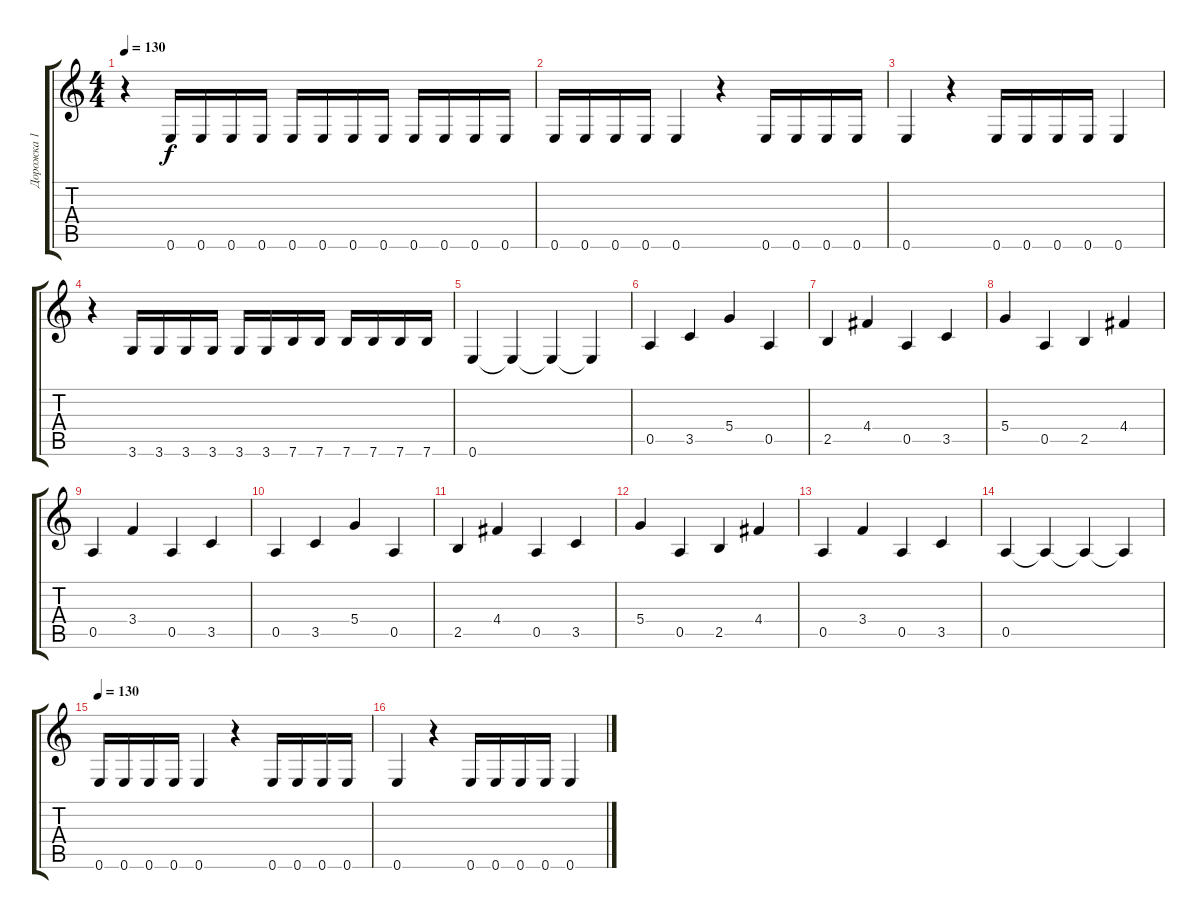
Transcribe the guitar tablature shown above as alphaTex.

\track ("Дорожка 1" "Дорожка 1") {instrument acousticguitarnylon}
\staff {score tabs}
\tuning (E4 B3 G3 D3 A2 E2) {hide}
\ts (4 4)
\tempo 130
\clef g2
\ks c
r.4{dy f} 0.6.16 0.6.16 0.6.16 0.6.16 0.6.16 0.6.16 0.6.16 0.6.16 0.6.16 0.6.16 0.6.16 0.6.16 |
0.6.16 0.6.16 0.6.16 0.6.16 0.6.4 r.4 0.6.16 0.6.16 0.6.16 0.6.16 |
0.6.4 r.4 0.6.16 0.6.16 0.6.16 0.6.16 0.6.4 |
r.4 3.6.16 3.6.16 3.6.16 3.6.16 3.6.16 3.6.16 7.6.16 7.6.16 7.6.16 7.6.16 7.6.16 7.6.16 |
0.6.4 0.6{t}.4 0.6{t}.4 0.6{t}.4 |
0.5.4 3.5.4 5.4.4 0.5.4 |
2.5.4 4.4.4 0.5.4 3.5.4 |
5.4.4 0.5.4 2.5.4 4.4.4 |
0.5.4 3.4.4 0.5.4 3.5.4 |
0.5.4 3.5.4 5.4.4 0.5.4 |
2.5.4 4.4.4 0.5.4 3.5.4 |
5.4.4 0.5.4 2.5.4 4.4.4 |
0.5.4 3.4.4 0.5.4 3.5.4 |
0.5.4 0.5{t}.4 0.5{t}.4 0.5{t}.4 |
\tempo 130
0.6.16 0.6.16 0.6.16 0.6.16 0.6.4 r.4 0.6.16 0.6.16 0.6.16 0.6.16 |
0.6.4 r.4 0.6.16 0.6.16 0.6.16 0.6.16 0.6.4
